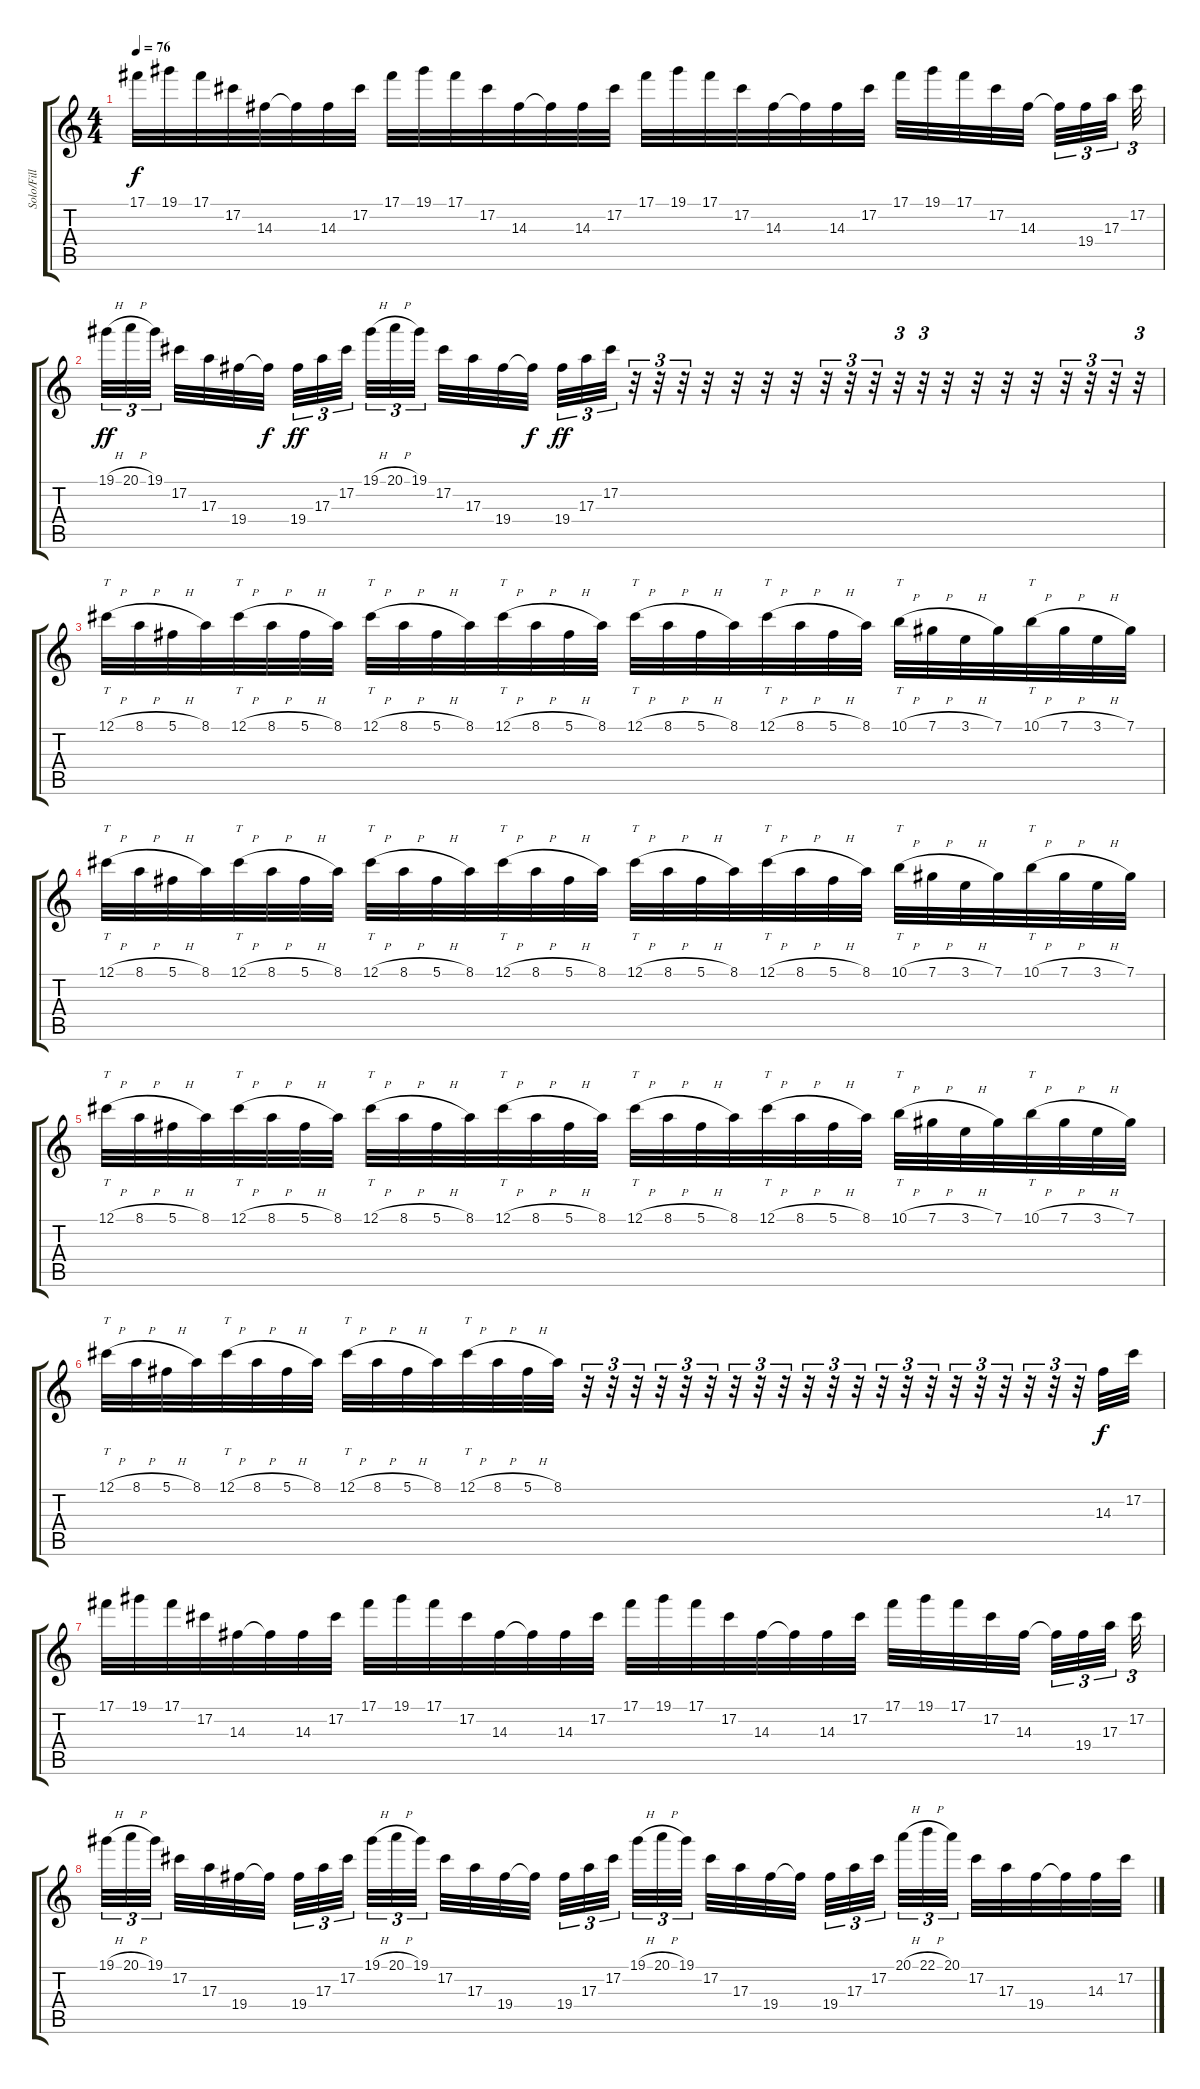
\track ("Solo/Fill Guitar" "Solo/Fill ") {instrument distortionguitar}
\staff {score tabs}
\tuning (Db4 Ab3 E3 B2 Gb2 B1) {hide}
\ts (4 4)
\tempo 76
\clef g2
\ks c
17.1.32{dy f} 19.1.32 17.1.32 17.2.32 14.3.32 14.3{t}.32 14.3.32 17.2.32 17.1.32 19.1.32 17.1.32 17.2.32 14.3.32 14.3{t}.32 14.3.32 17.2.32 17.1.32 19.1.32 17.1.32 17.2.32 14.3.32 14.3{t}.32 14.3.32 17.2.32 17.1.32 19.1.32 17.1.32 17.2.32 14.3.32 14.3{t}.32{tu (3 2)} 19.4.32{tu (3 2)} 17.3.32{tu (3 2)} 17.2.32{tu (3 2)} |
19.1{h}.32{tu (3 2) dy ff} 20.1{h}.32{tu (3 2)} 19.1.32{tu (3 2)} 17.2.32 17.3.32 19.4.32 19.4{t}.32{dy f} 19.4.32{tu (3 2) dy ff} 17.3.32{tu (3 2)} 17.2.32{tu (3 2)} 19.1{h}.32{tu (3 2)} 20.1{h}.32{tu (3 2)} 19.1.32{tu (3 2)} 17.2.32 17.3.32 19.4.32 19.4{t}.32{dy f} 19.4.32{tu (3 2) dy ff} 17.3.32{tu (3 2)} 17.2.32{tu (3 2)} r.32{tu (3 2)} r.32{tu (3 2)} r.32{tu (3 2)} r.32 r.32 r.32 r.32 r.32{tu (3 2)} r.32{tu (3 2)} r.32{tu (3 2)} r.32{tu (3 2)} r.32{tu (3 2)} r.32 r.32 r.32 r.32 r.32{tu (3 2)} r.32{tu (3 2)} r.32{tu (3 2)} r.32{tu (3 2)} |
12.1{h}.32{tt} 8.1{h}.32 5.1{h}.32 8.1.32 12.1{h}.32{tt} 8.1{h}.32 5.1{h}.32 8.1.32 12.1{h}.32{tt} 8.1{h}.32 5.1{h}.32 8.1.32 12.1{h}.32{tt} 8.1{h}.32 5.1{h}.32 8.1.32 12.1{h}.32{tt} 8.1{h}.32 5.1{h}.32 8.1.32 12.1{h}.32{tt} 8.1{h}.32 5.1{h}.32 8.1.32 10.1{h}.32{tt} 7.1{h}.32 3.1{h}.32 7.1.32 10.1{h}.32{tt} 7.1{h}.32 3.1{h}.32 7.1.32 |
12.1{h}.32{tt} 8.1{h}.32 5.1{h}.32 8.1.32 12.1{h}.32{tt} 8.1{h}.32 5.1{h}.32 8.1.32 12.1{h}.32{tt} 8.1{h}.32 5.1{h}.32 8.1.32 12.1{h}.32{tt} 8.1{h}.32 5.1{h}.32 8.1.32 12.1{h}.32{tt} 8.1{h}.32 5.1{h}.32 8.1.32 12.1{h}.32{tt} 8.1{h}.32 5.1{h}.32 8.1.32 10.1{h}.32{tt} 7.1{h}.32 3.1{h}.32 7.1.32 10.1{h}.32{tt} 7.1{h}.32 3.1{h}.32 7.1.32 |
12.1{h}.32{tt} 8.1{h}.32 5.1{h}.32 8.1.32 12.1{h}.32{tt} 8.1{h}.32 5.1{h}.32 8.1.32 12.1{h}.32{tt} 8.1{h}.32 5.1{h}.32 8.1.32 12.1{h}.32{tt} 8.1{h}.32 5.1{h}.32 8.1.32 12.1{h}.32{tt} 8.1{h}.32 5.1{h}.32 8.1.32 12.1{h}.32{tt} 8.1{h}.32 5.1{h}.32 8.1.32 10.1{h}.32{tt} 7.1{h}.32 3.1{h}.32 7.1.32 10.1{h}.32{tt} 7.1{h}.32 3.1{h}.32 7.1.32 |
12.1{h}.32{tt} 8.1{h}.32 5.1{h}.32 8.1.32 12.1{h}.32{tt} 8.1{h}.32 5.1{h}.32 8.1.32 12.1{h}.32{tt} 8.1{h}.32 5.1{h}.32 8.1.32 12.1{h}.32{tt} 8.1{h}.32 5.1{h}.32 8.1.32 r.32{tu (3 2)} r.32{tu (3 2)} r.32{tu (3 2)} r.32{tu (3 2)} r.32{tu (3 2)} r.32{tu (3 2)} r.32{tu (3 2)} r.32{tu (3 2)} r.32{tu (3 2)} r.32{tu (3 2)} r.32{tu (3 2)} r.32{tu (3 2)} r.32{tu (3 2)} r.32{tu (3 2)} r.32{tu (3 2)} r.32{tu (3 2)} r.32{tu (3 2)} r.32{tu (3 2)} r.32{tu (3 2)} r.32{tu (3 2)} r.32{tu (3 2)} 14.3.32{dy f} 17.2.32 |
17.1.32 19.1.32 17.1.32 17.2.32 14.3.32 14.3{t}.32 14.3.32 17.2.32 17.1.32 19.1.32 17.1.32 17.2.32 14.3.32 14.3{t}.32 14.3.32 17.2.32 17.1.32 19.1.32 17.1.32 17.2.32 14.3.32 14.3{t}.32 14.3.32 17.2.32 17.1.32 19.1.32 17.1.32 17.2.32 14.3.32 14.3{t}.32{tu (3 2)} 19.4.32{tu (3 2)} 17.3.32{tu (3 2)} 17.2.32{tu (3 2)} |
19.1{h}.32{tu (3 2)} 20.1{h}.32{tu (3 2)} 19.1.32{tu (3 2)} 17.2.32 17.3.32 19.4.32 19.4{t}.32 19.4.32{tu (3 2)} 17.3.32{tu (3 2)} 17.2.32{tu (3 2)} 19.1{h}.32{tu (3 2)} 20.1{h}.32{tu (3 2)} 19.1.32{tu (3 2)} 17.2.32 17.3.32 19.4.32 19.4{t}.32 19.4.32{tu (3 2)} 17.3.32{tu (3 2)} 17.2.32{tu (3 2)} 19.1{h}.32{tu (3 2)} 20.1{h}.32{tu (3 2)} 19.1.32{tu (3 2)} 17.2.32 17.3.32 19.4.32 19.4{t}.32 19.4.32{tu (3 2)} 17.3.32{tu (3 2)} 17.2.32{tu (3 2)} 20.1{h}.32{tu (3 2)} 22.1{h}.32{tu (3 2)} 20.1.32{tu (3 2)} 17.2.32 17.3.32 19.4.32 19.4{t}.32 14.3.32 17.2.32
